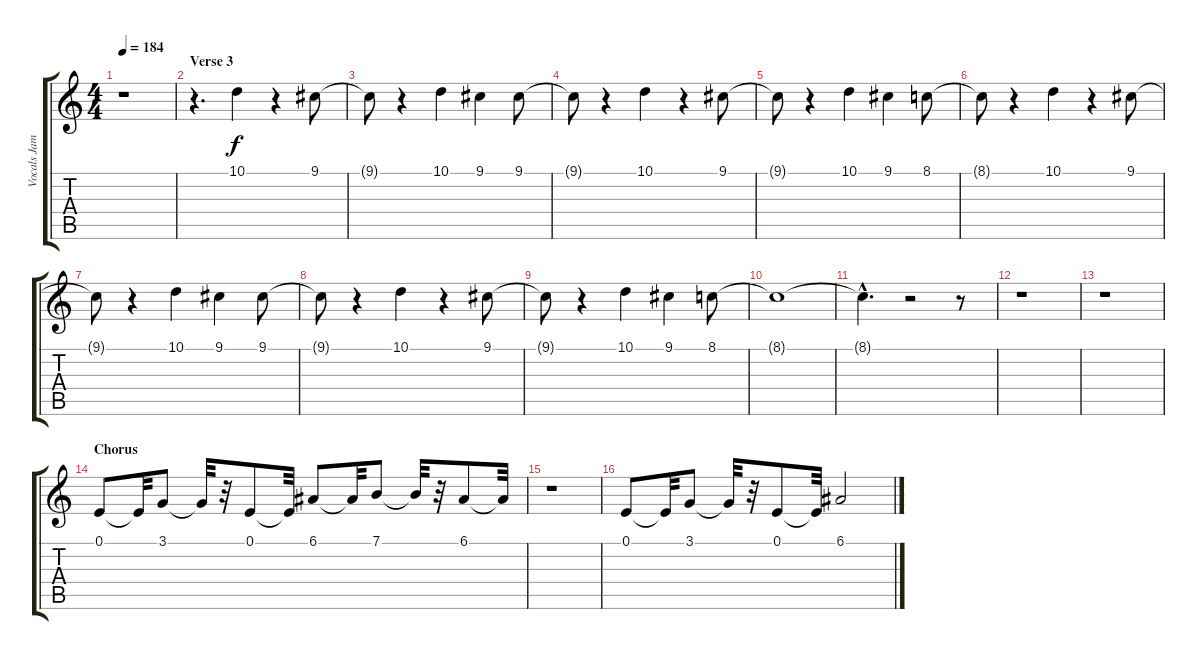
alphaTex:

\track ("Vocals James" "Vocals Jam") {instrument synthvoice}
\staff {score tabs}
\tuning (E4 B3 G3 D3 A2 E2) {hide}
\ts (4 4)
\tempo 184
\clef g2
\ks c
r.1{dy f} |
\section ("" "Verse 3")
r.4{d} 10.1.4 r.4 9.1.8 |
9.1{t}.8 r.4 10.1.4 9.1.4 9.1.8 |
9.1{t}.8 r.4 10.1.4 r.4 9.1.8 |
9.1{t}.8 r.4 10.1.4 9.1.4 8.1.8 |
8.1{t}.8 r.4 10.1.4 r.4 9.1.8 |
9.1{t}.8 r.4 10.1.4 9.1.4 9.1.8 |
9.1{t}.8 r.4 10.1.4 r.4 9.1.8 |
9.1{t}.8 r.4 10.1.4 9.1.4 8.1.8 |
8.1{t}.1 |
8.1{hac t}.4{d} r.2 r.8 |
r.1 |
r.1 |
\section ("" "Chorus")
0.1.8 0.1{t}.32 3.1.8 3.1{t}.32 r.32 0.1.8 0.1{t}.32 6.1.8 6.1{t}.32 7.1.8 7.1{t}.32 r.32 6.1.8 6.1{t}.32 |
r.1 |
0.1.8 0.1{t}.32 3.1.8 3.1{t}.32 r.32 0.1.8 0.1{t}.32 6.1.2
